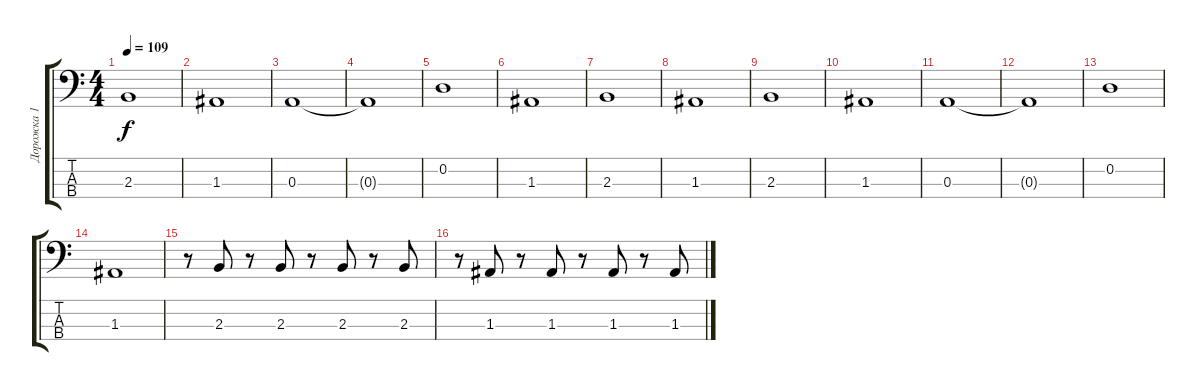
\track ("Дорожка 1" "Дорожка 1") {instrument synthbass1}
\staff {score tabs}
\tuning (G2 D2 A1 E1) {hide}
\ts (4 4)
\tempo 109
\clef f4
\ks c
2.3.1{dy f} |
1.3.1 |
0.3.1 |
0.3{t}.1 |
0.2.1 |
1.3.1 |
2.3.1 |
1.3.1 |
2.3.1 |
1.3.1 |
0.3.1 |
0.3{t}.1 |
0.2.1 |
1.3.1 |
r.8 2.3.8 r.8 2.3.8 r.8 2.3.8 r.8 2.3.8 |
r.8 1.3.8 r.8 1.3.8 r.8 1.3.8 r.8 1.3.8
